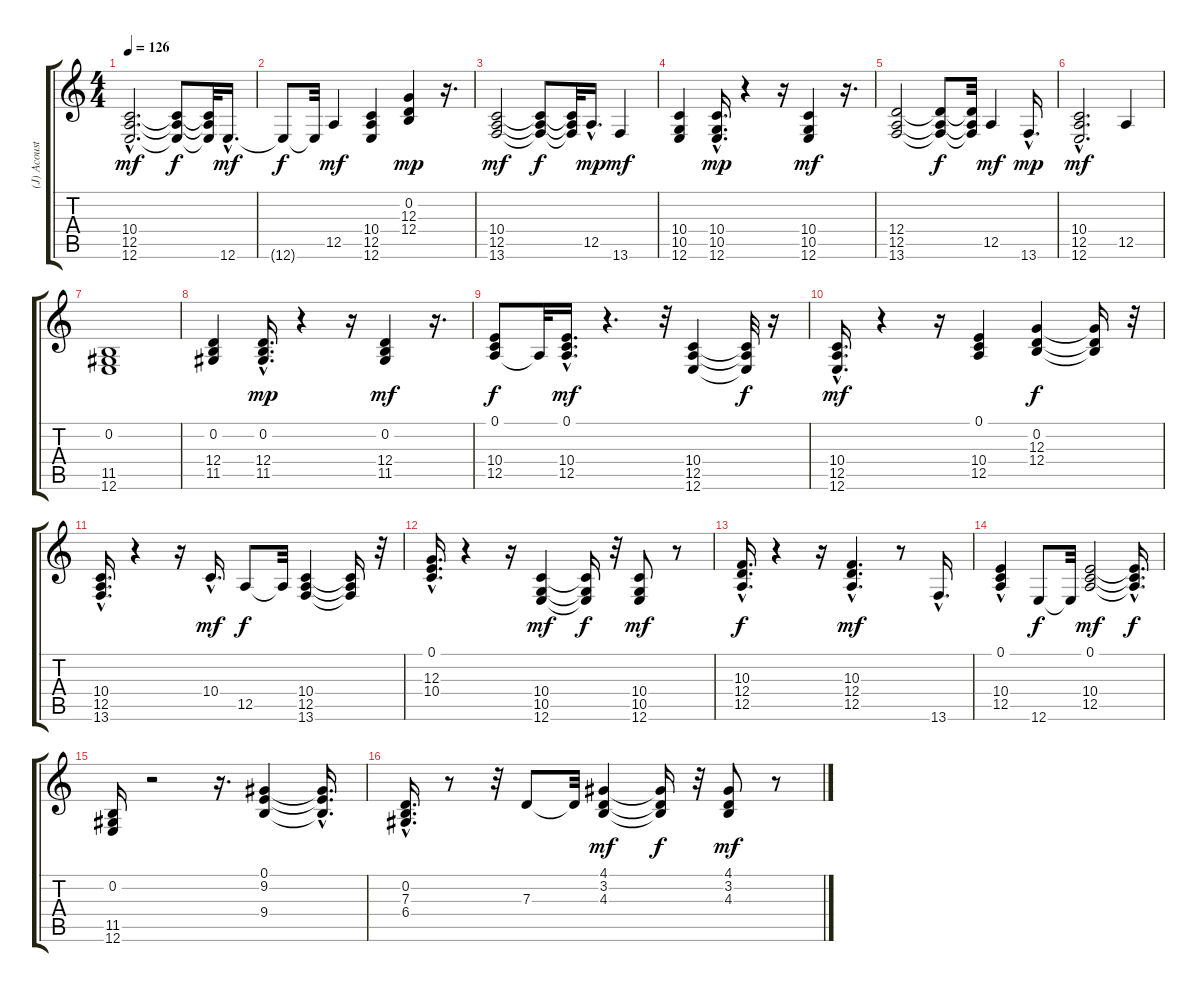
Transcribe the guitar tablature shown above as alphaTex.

\track ("(J) Acoustic Piano" "(J) Acoust") {instrument acousticgrandpiano}
\staff {score tabs}
\tuning (E4 B3 G3 D3 A2 E2) {hide}
\ts (4 4)
\tempo 126
\clef g2
\ks c
(10.4{hac} 12.5{hac} 12.6{hac}).2{d dy mf} (10.4{t} 12.5{t} 12.6{t}).8{dy f} (10.4{t} 12.5{t} 12.6{t}).32 12.6{hac}.16{d dy mf} |
12.6{t}.8{dy f} 12.6{t}.32 12.5.4{dy mf} (10.4 12.5 12.6).4 (0.2 12.3 12.4).4{dy mp} r.16{d} |
(10.4 12.5 13.6).2{dy mf} (10.4{t} 12.5{t} 13.6{t}).8{dy f} (10.4{t} 12.5{t} 13.6{t}).32 12.5{hac}.16{d dy mp} 13.6.4{dy mf} |
(10.4 10.5 12.6).4 (10.4{hac} 10.5{hac} 12.6{hac}).16{d dy mp} r.4 r.16 (10.4 10.5 12.6).4{dy mf} r.16{d} |
(12.4 12.5 13.6).2 (12.4{t} 12.5{t} 13.6{t}).8{dy f} (12.4{t} 12.5{t} 13.6{t}).32 12.5.4{dy mf} 13.6{hac}.16{d dy mp} |
(10.4{hac} 12.5{hac} 12.6{hac}).2{d dy mf} 12.5.4 |
(0.2 11.5 12.6).1 |
(0.2 12.4 11.5).4 (0.2{hac} 12.4{hac} 11.5{hac}).16{d dy mp} r.4 r.16 (0.2 12.4 11.5).4{dy mf} r.16{d} |
(0.1 10.4 12.5).8{dy f} 12.5{t}.32 (0.1{hac} 10.4{hac} 12.5{hac}).16{d dy mf} r.4{d} r.32 (10.4 12.5 12.6).4 (10.4{t} 12.5{t} 12.6{t}).32{dy f} r.16 |
(10.4{hac} 12.5 12.6{hac}).16{d dy mf} r.4 r.16 (0.1 10.4 12.5).4 (0.2 12.3 12.4).4{dy f} (0.2{t} 12.3{t} 12.4{t}).16 r.32 |
(10.4{hac} 12.5{hac} 13.6{hac}).16{d} r.4 r.16 10.4{hac}.16{d dy mf} 12.5.8{dy f} 12.5{t}.32 (10.4 12.5 13.6).4 (10.4{t} 12.5{t} 13.6{t}).16 r.32 |
(0.1{hac} 12.3{hac} 10.4{hac}).16{d} r.4 r.16 (10.4 10.5 12.6).4{dy mf} (10.4{t} 10.5{t} 12.6{t}).16{dy f} r.32 (10.4 10.5 12.6).8{dy mf} r.8 |
(10.3{hac} 12.4{hac} 12.5{hac}).16{d dy f} r.4 r.16 (10.3{hac} 12.4{hac} 12.5{hac}).4{d dy mf} r.8 13.6{hac}.16{d} |
(0.1{hac} 10.4{hac} 12.5{hac}).4 12.6.8{dy f} 12.6{t}.32 (0.1 10.4 12.5).2{dy mf} (0.1{t} 10.4{t} 12.5{hac t}).16{d dy f} |
(0.2 11.5 12.6).16 r.2 r.16{d} (0.1 9.2 9.4).4 (0.1{hac t} 9.2{t} 9.4{hac t}).16{d} |
(0.2{hac} 7.3{hac} 6.4{hac}).16{d} r.8 r.32 7.3.8 7.3{t}.32 (4.1 3.2 4.3).4{dy mf} (4.1{t} 3.2{t} 4.3{t}).16{dy f} r.32 (4.1 3.2 4.3).8{dy mf} r.8
